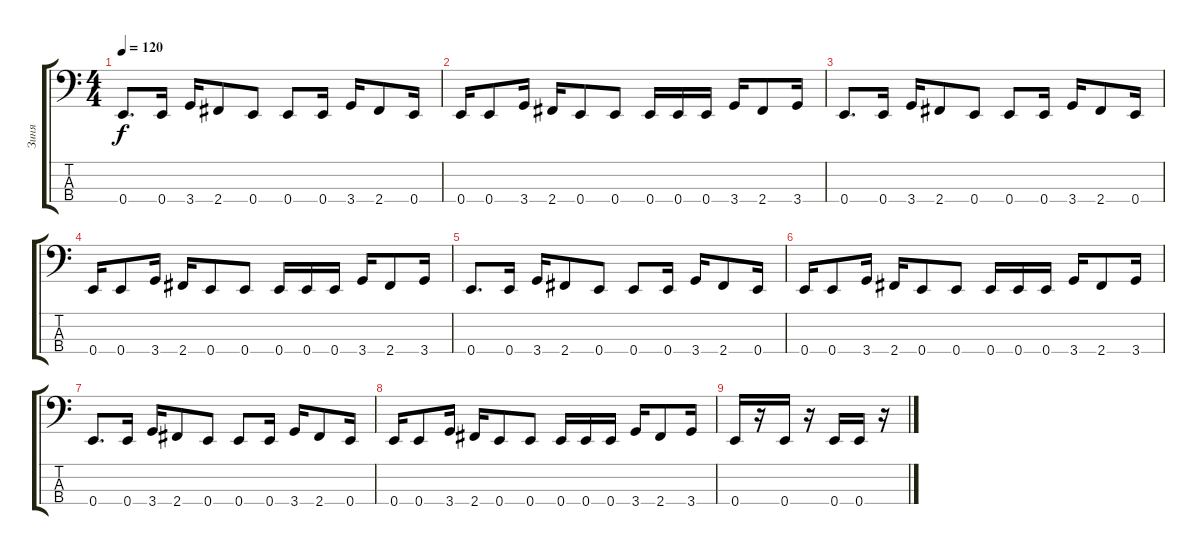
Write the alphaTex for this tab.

\track ("Зиня" "Зиня") {instrument slapbass1}
\staff {score tabs}
\tuning (G2 D2 A1 E1) {hide}
\ts (4 4)
\tempo 120
\clef f4
\ks c
0.4.8{d dy f} 0.4.16 3.4.16 2.4.8 0.4.8 0.4.8 0.4.16 3.4.16 2.4.8 0.4.16 |
0.4.16 0.4.8 3.4.16 2.4.16 0.4.8 0.4.8 0.4.16 0.4.16 0.4.16 3.4.16 2.4.8 3.4.16 |
0.4.8{d} 0.4.16 3.4.16 2.4.8 0.4.8 0.4.8 0.4.16 3.4.16 2.4.8 0.4.16 |
0.4.16 0.4.8 3.4.16 2.4.16 0.4.8 0.4.8 0.4.16 0.4.16 0.4.16 3.4.16 2.4.8 3.4.16 |
0.4.8{d} 0.4.16 3.4.16 2.4.8 0.4.8 0.4.8 0.4.16 3.4.16 2.4.8 0.4.16 |
0.4.16 0.4.8 3.4.16 2.4.16 0.4.8 0.4.8 0.4.16 0.4.16 0.4.16 3.4.16 2.4.8 3.4.16 |
0.4.8{d} 0.4.16 3.4.16 2.4.8 0.4.8 0.4.8 0.4.16 3.4.16 2.4.8 0.4.16 |
0.4.16 0.4.8 3.4.16 2.4.16 0.4.8 0.4.8 0.4.16 0.4.16 0.4.16 3.4.16 2.4.8 3.4.16 |
0.4.16{instrument electricbassfinger} r.16 0.4.16 r.16 0.4.16 0.4.16 r.16
